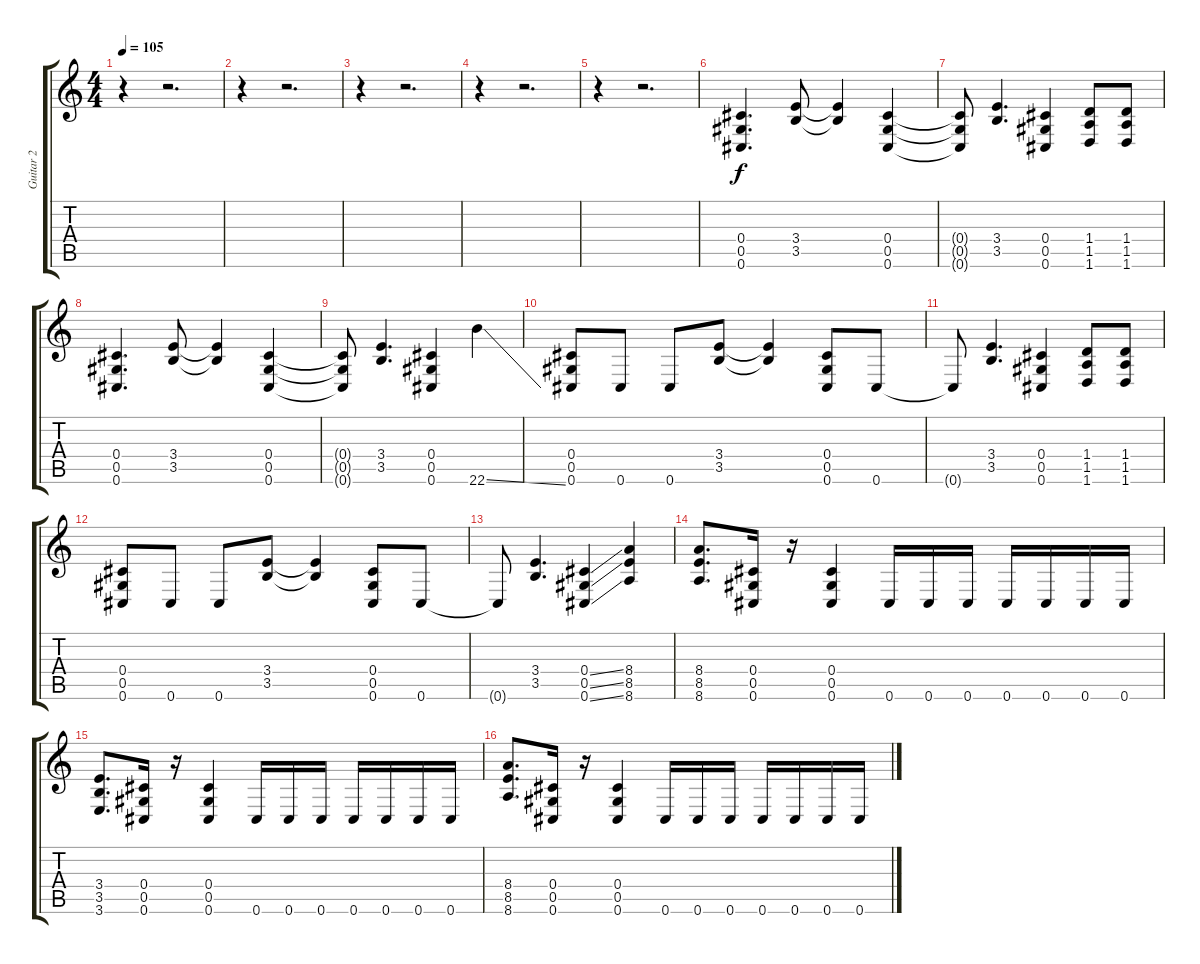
\track ("Guitar 2" "Guitar 2") {instrument distortionguitar}
\staff {score tabs}
\tuning (Eb4 Bb3 Gb3 Db3 Ab2 Db2) {hide}
\ts (4 4)
\tempo 105
\clef g2
\ks c
r.4{dy f} r.2{d} |
r.4 r.2{d} |
r.4 r.2{d} |
r.4 r.2{d} |
r.4 r.2{d} |
(0.4 0.5 0.6).4{d} (3.4 3.5).8 (3.4{t} 3.5{t}).4 (0.4 0.5 0.6).4 |
(0.4{t} 0.5{t} 0.6{t}).8 (3.4 3.5).4{d} (0.4 0.5 0.6).4 (1.4 1.5 1.6).8 (1.4 1.5 1.6).8 |
(0.4 0.5 0.6).4{d} (3.4 3.5).8 (3.4{t} 3.5{t}).4 (0.4 0.5 0.6).4 |
(0.4{t} 0.5{t} 0.6{t}).8 (3.4 3.5).4{d} (0.4 0.5 0.6).4 22.6{ss}.4 |
(0.4 0.5 0.6).8 0.6.8 0.6.8 (3.4 3.5).8 (3.4{t} 3.5{t}).4 (0.4 0.5 0.6).8 0.6.8 |
0.6{t}.8 (3.4 3.5).4{d} (0.4 0.5 0.6).4 (1.4 1.5 1.6).8 (1.4 1.5 1.6).8 |
(0.4 0.5 0.6).8 0.6.8 0.6.8 (3.4 3.5).8 (3.4{t} 3.5{t}).4 (0.4 0.5 0.6).8 0.6.8 |
0.6{t}.8 (3.4 3.5).4{d} (0.4{ss} 0.5{ss} 0.6{ss}).4 (8.4 8.5 8.6).4 |
(8.4 8.5 8.6).8{d} (0.4 0.5 0.6).16 r.16 (0.4 0.5 0.6).4 0.6.16 0.6.16 0.6.16 0.6.16 0.6.16 0.6.16 0.6.16 |
(3.4 3.5 3.6).8{d} (0.4 0.5 0.6).16 r.16 (0.4 0.5 0.6).4 0.6.16 0.6.16 0.6.16 0.6.16 0.6.16 0.6.16 0.6.16 |
(8.4 8.5 8.6).8{d} (0.4 0.5 0.6).16 r.16 (0.4 0.5 0.6).4 0.6.16 0.6.16 0.6.16 0.6.16 0.6.16 0.6.16 0.6.16
